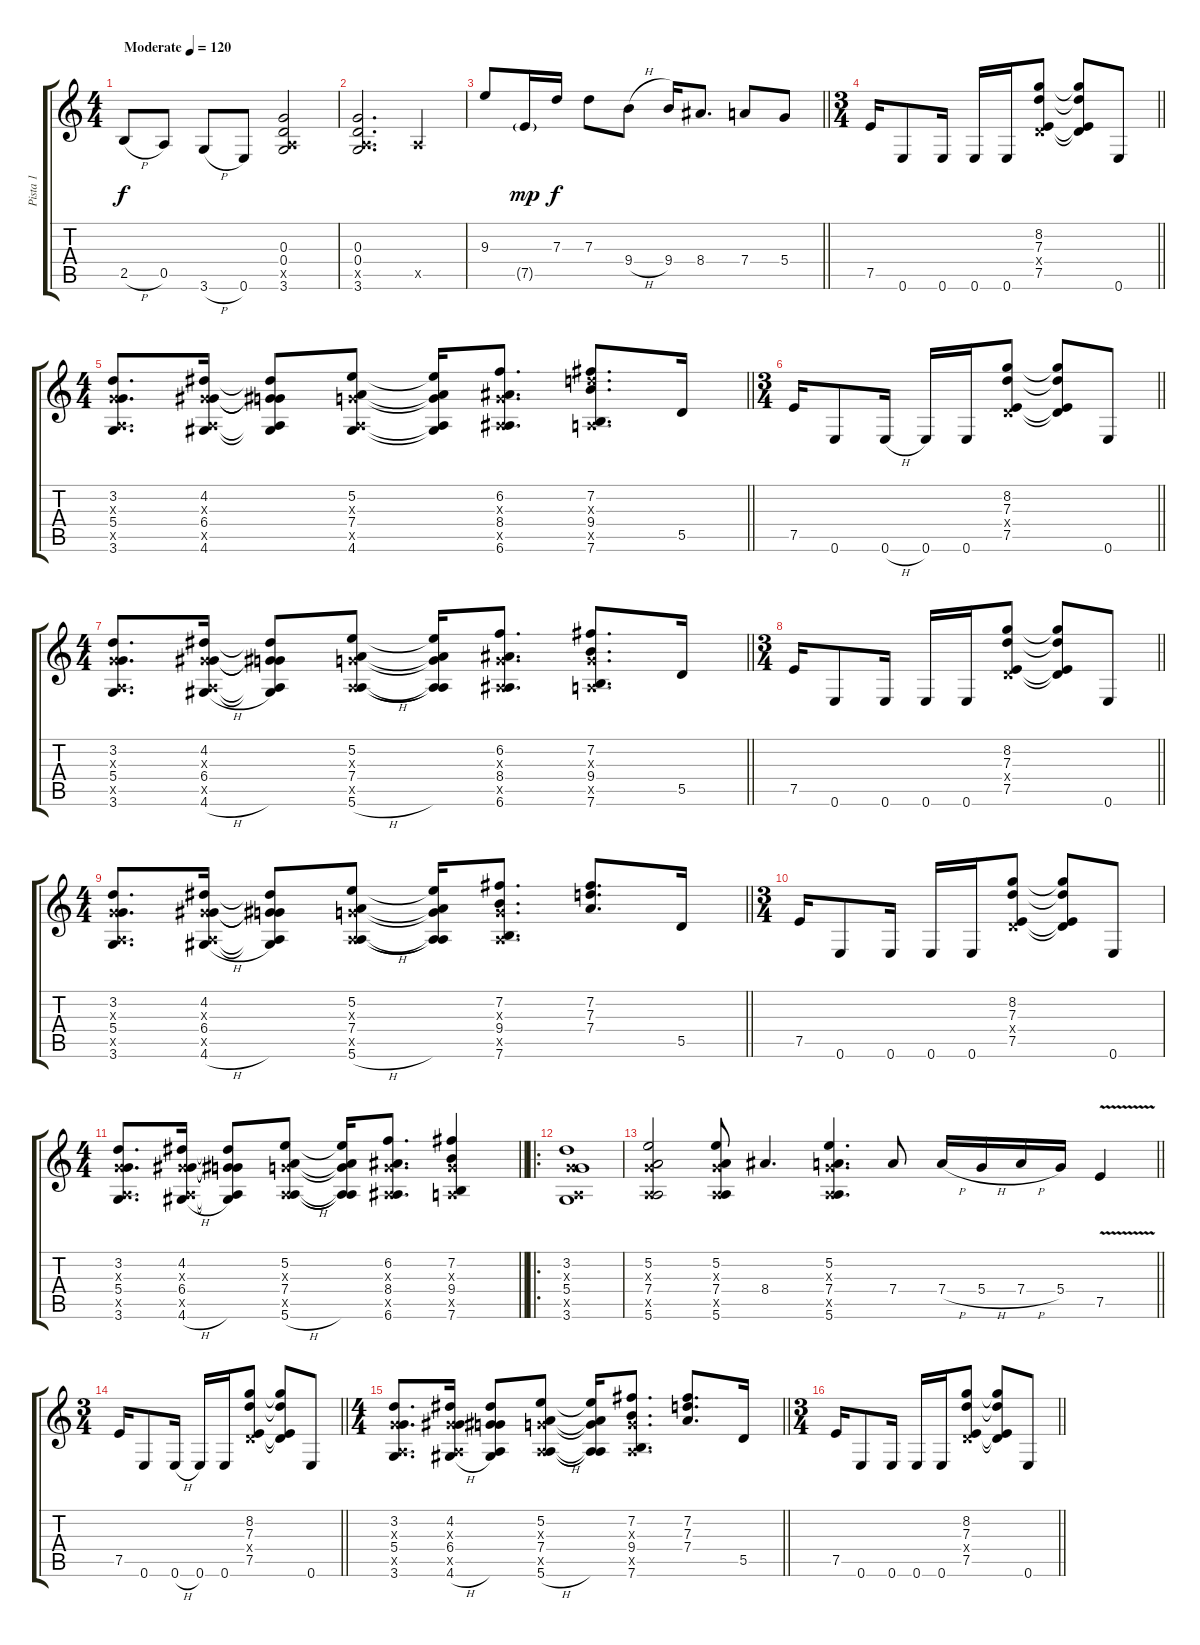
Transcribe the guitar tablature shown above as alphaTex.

\track ("Pista 1" "Pista 1") {instrument overdrivenguitar}
\staff {score tabs}
\tuning (E4 B3 G3 D3 A2 E2) {hide}
\ts (4 4)
\tempo (120 "Moderate")
\clef g2
\ks c
2.5{h}.8{dy f instrument overdrivenguitar} 0.5.8 3.6{h}.8 0.6.8 (0.3 0.4 0.5{x} 3.6).2 |
(0.3 0.4 0.5{x} 3.6).2{d} 0.5{x}.4 |
\barLineRight lightlight
9.3.8 7.5{g}.16{dy mp} 7.3.16{dy f} 7.3.8 9.4{h}.8 9.4.16 8.4.8{d} 7.4.8 5.4.8 |
\ts (3 4)
\barLineRight lightlight
7.5.16 0.6.8 0.6.16 0.6.16 0.6.16 (8.2 7.3 0.4{x} 7.5).8 (8.2{t} 7.3{t} 0.4{t} 7.5{t}).8 0.6.8 |
\ts (4 4)
\barLineRight lightlight
(3.2 0.3{x} 5.4 0.5{x} 3.6).8{d} (4.2 0.3{x} 6.4 0.5{x} 4.6).16 (4.2{t} 0.3{t} 6.4{t} 0.5{t} 4.6{t}).8 (5.2 0.3{x} 7.4 0.5{x} 4.6).8 (5.2{t} 0.3{t} 7.4{t} 0.5{t} 4.6{t}).16 (6.2 0.3{x} 8.4 0.5{x} 6.6).8{d} (7.2 7.3{x} 9.4 0.5{x} 7.6).8{d} 5.5.16 |
\ts (3 4)
\barLineRight lightlight
7.5.16 0.6.8 0.6{h}.16 0.6.16 0.6.16 (8.2 7.3 0.4{x} 7.5).8 (8.2{t} 7.3{t} 0.4{t} 7.5{t}).8 0.6.8 |
\ts (4 4)
\barLineRight lightlight
(3.2 0.3{x} 5.4 0.5{x} 3.6).8{d} (4.2 0.3{x} 6.4 0.5{x} 4.6{h}).16 (4.2{t} 0.3{t} 6.4{t} 0.5{t} 4.6{t}).8 (5.2 0.3{x} 7.4 0.5{x} 5.6{h}).8 (5.2{t} 0.3{t} 7.4{t} 0.5{t} 5.6{t}).16 (6.2 0.3{x} 8.4 0.5{x} 6.6).8{d} (7.2 0.3{x} 9.4 0.5{x} 7.6).8{d} 5.5.16 |
\ts (3 4)
\barLineRight lightlight
7.5.16 0.6.8 0.6.16 0.6.16 0.6.16 (8.2 7.3 0.4{x} 7.5).8 (8.2{t} 7.3{t} 0.4{t} 7.5{t}).8 0.6.8 |
\ts (4 4)
\barLineRight lightlight
(3.2 0.3{x} 5.4 0.5{x} 3.6).8{d} (4.2 0.3{x} 6.4 0.5{x} 4.6{h}).16 (4.2{t} 0.3{t} 6.4{t} 0.5{t} 4.6{t}).8 (5.2 0.3{x} 7.4 0.5{x} 5.6{h}).8 (5.2{t} 0.3{t} 7.4{t} 0.5{t} 5.6{t}).16 (7.2 0.3{x} 9.4 0.5{x} 7.6).8{d} (7.2 7.3 7.4).8{d} 5.5.16 |
\ts (3 4)
7.5.16 0.6.8 0.6.16 0.6.16 0.6.16 (8.2 7.3 0.4{x} 7.5).8 (8.2{t} 7.3{t} 0.4{t} 7.5{t}).8 0.6.8 |
\ts (4 4)
\barLineRight lightlight
(3.2 0.3{x} 5.4 0.5{x} 3.6).8{d} (4.2 0.3{x} 6.4 0.5{x} 4.6{h}).16 (4.2{t} 0.3{t} 6.4{t} 0.5{t} 4.6{t}).8 (5.2 0.3{x} 7.4 0.5{x} 5.6{h}).8 (5.2{t} 0.3{t} 7.4{t} 0.5{t} 5.6{t}).16 (6.2 0.3{x} 8.4 0.5{x} 6.6).8{d} (7.2 0.3{x} 9.4 0.5{x} 7.6).4 |
\ro
(3.2 0.3{x} 5.4 0.5{x} 3.6).1 |
\barLineRight lightlight
(5.2 0.3{x} 7.4 0.5{x} 5.6).2 (5.2 0.3{x} 7.4 0.5{x} 5.6).8 8.4.4{d} (5.2 0.3{x} 7.4 0.5{x} 5.6).4{d} 7.4.8 7.4{h}.16 5.4{h}.16 7.4{h}.16 5.4.16 7.5{v}.4 |
\ts (3 4)
\barLineRight lightlight
7.5.16 0.6.8 0.6{h}.16 0.6.16 0.6.16 (8.2 7.3 0.4{x} 7.5).8 (8.2{t} 7.3{t} 0.4{t} 7.5{t}).8 0.6.8 |
\ts (4 4)
\barLineRight lightlight
(3.2 0.3{x} 5.4 0.5{x} 3.6).8{d} (4.2 0.3{x} 6.4 0.5{x} 4.6{h}).16 (4.2{t} 0.3{t} 6.4{t} 0.5{t} 4.6{t}).8 (5.2 0.3{x} 7.4 0.5{x} 5.6{h}).8 (5.2{t} 0.3{t} 7.4{t} 0.5{t} 5.6{t}).16 (7.2 0.3{x} 9.4 0.5{x} 7.6).8{d} (7.2 7.3 7.4).8{d} 5.5.16 |
\ts (3 4)
\barLineRight lightlight
7.5.16 0.6.8 0.6.16 0.6.16 0.6.16 (8.2 7.3 0.4{x} 7.5).8 (8.2{t} 7.3{t} 0.4{t} 7.5{t}).8 0.6.8
